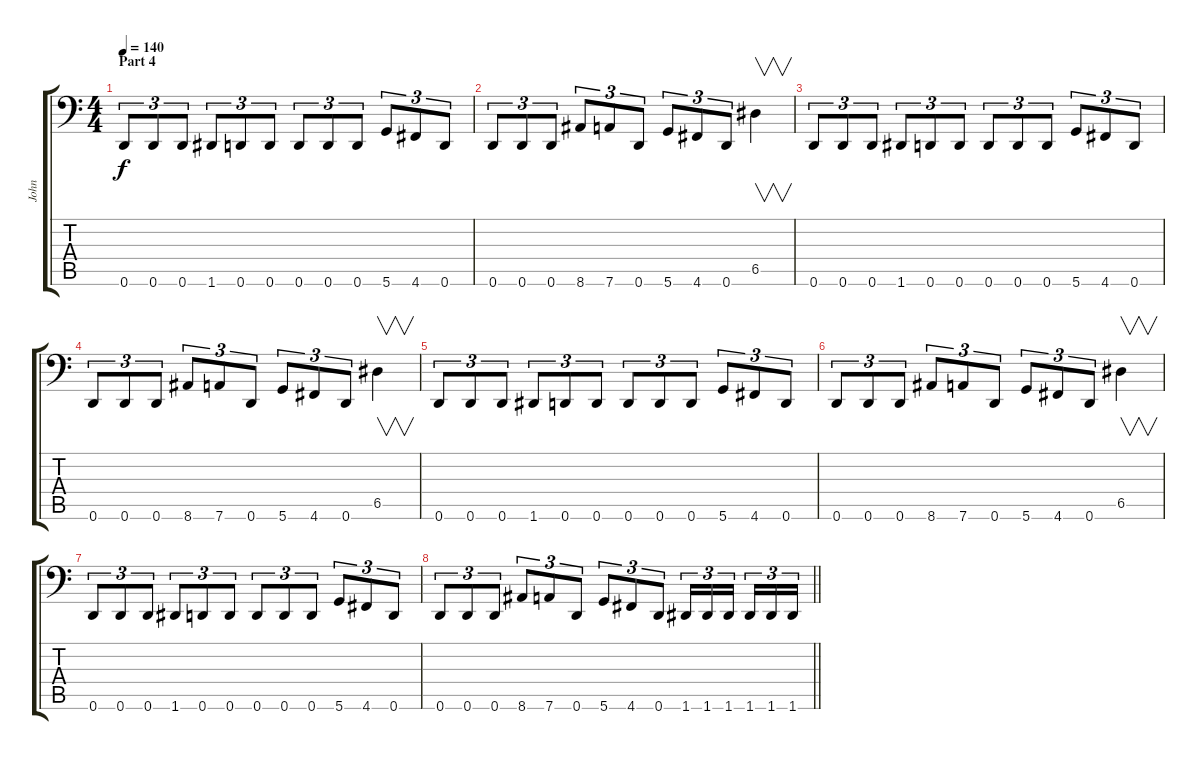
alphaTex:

\track ("John" "John") {instrument electricbassfinger}
\staff {score tabs}
\tuning (E3 B2 G2 D2 A1 D1) {hide}
\ts (4 4)
\section ("" "Part 4")
\tempo 140
\clef f4
\ks c
0.6.8{tu (3 2) dy f} 0.6.8{tu (3 2)} 0.6.8{tu (3 2)} 1.6.8{tu (3 2)} 0.6.8{tu (3 2)} 0.6.8{tu (3 2)} 0.6.8{tu (3 2)} 0.6.8{tu (3 2)} 0.6.8{tu (3 2)} 5.6.8{tu (3 2)} 4.6.8{tu (3 2)} 0.6.8{tu (3 2)} |
0.6.8{tu (3 2)} 0.6.8{tu (3 2)} 0.6.8{tu (3 2)} 8.6.8{tu (3 2)} 7.6.8{tu (3 2)} 0.6.8{tu (3 2)} 5.6.8{tu (3 2)} 4.6.8{tu (3 2)} 0.6.8{tu (3 2)} 6.5.4{v} |
0.6.8{tu (3 2)} 0.6.8{tu (3 2)} 0.6.8{tu (3 2)} 1.6.8{tu (3 2)} 0.6.8{tu (3 2)} 0.6.8{tu (3 2)} 0.6.8{tu (3 2)} 0.6.8{tu (3 2)} 0.6.8{tu (3 2)} 5.6.8{tu (3 2)} 4.6.8{tu (3 2)} 0.6.8{tu (3 2)} |
0.6.8{tu (3 2)} 0.6.8{tu (3 2)} 0.6.8{tu (3 2)} 8.6.8{tu (3 2)} 7.6.8{tu (3 2)} 0.6.8{tu (3 2)} 5.6.8{tu (3 2)} 4.6.8{tu (3 2)} 0.6.8{tu (3 2)} 6.5.4{v} |
0.6.8{tu (3 2)} 0.6.8{tu (3 2)} 0.6.8{tu (3 2)} 1.6.8{tu (3 2)} 0.6.8{tu (3 2)} 0.6.8{tu (3 2)} 0.6.8{tu (3 2)} 0.6.8{tu (3 2)} 0.6.8{tu (3 2)} 5.6.8{tu (3 2)} 4.6.8{tu (3 2)} 0.6.8{tu (3 2)} |
0.6.8{tu (3 2)} 0.6.8{tu (3 2)} 0.6.8{tu (3 2)} 8.6.8{tu (3 2)} 7.6.8{tu (3 2)} 0.6.8{tu (3 2)} 5.6.8{tu (3 2)} 4.6.8{tu (3 2)} 0.6.8{tu (3 2)} 6.5.4{v} |
0.6.8{tu (3 2)} 0.6.8{tu (3 2)} 0.6.8{tu (3 2)} 1.6.8{tu (3 2)} 0.6.8{tu (3 2)} 0.6.8{tu (3 2)} 0.6.8{tu (3 2)} 0.6.8{tu (3 2)} 0.6.8{tu (3 2)} 5.6.8{tu (3 2)} 4.6.8{tu (3 2)} 0.6.8{tu (3 2)} |
\barLineRight lightlight
0.6.8{tu (3 2)} 0.6.8{tu (3 2)} 0.6.8{tu (3 2)} 8.6.8{tu (3 2)} 7.6.8{tu (3 2)} 0.6.8{tu (3 2)} 5.6.8{tu (3 2)} 4.6.8{tu (3 2)} 0.6.8{tu (3 2)} 1.6.16{tu (3 2)} 1.6.16{tu (3 2)} 1.6.16{tu (3 2) beam splitsecondary} 1.6.16{tu (3 2)} 1.6.16{tu (3 2)} 1.6.16{tu (3 2)}
